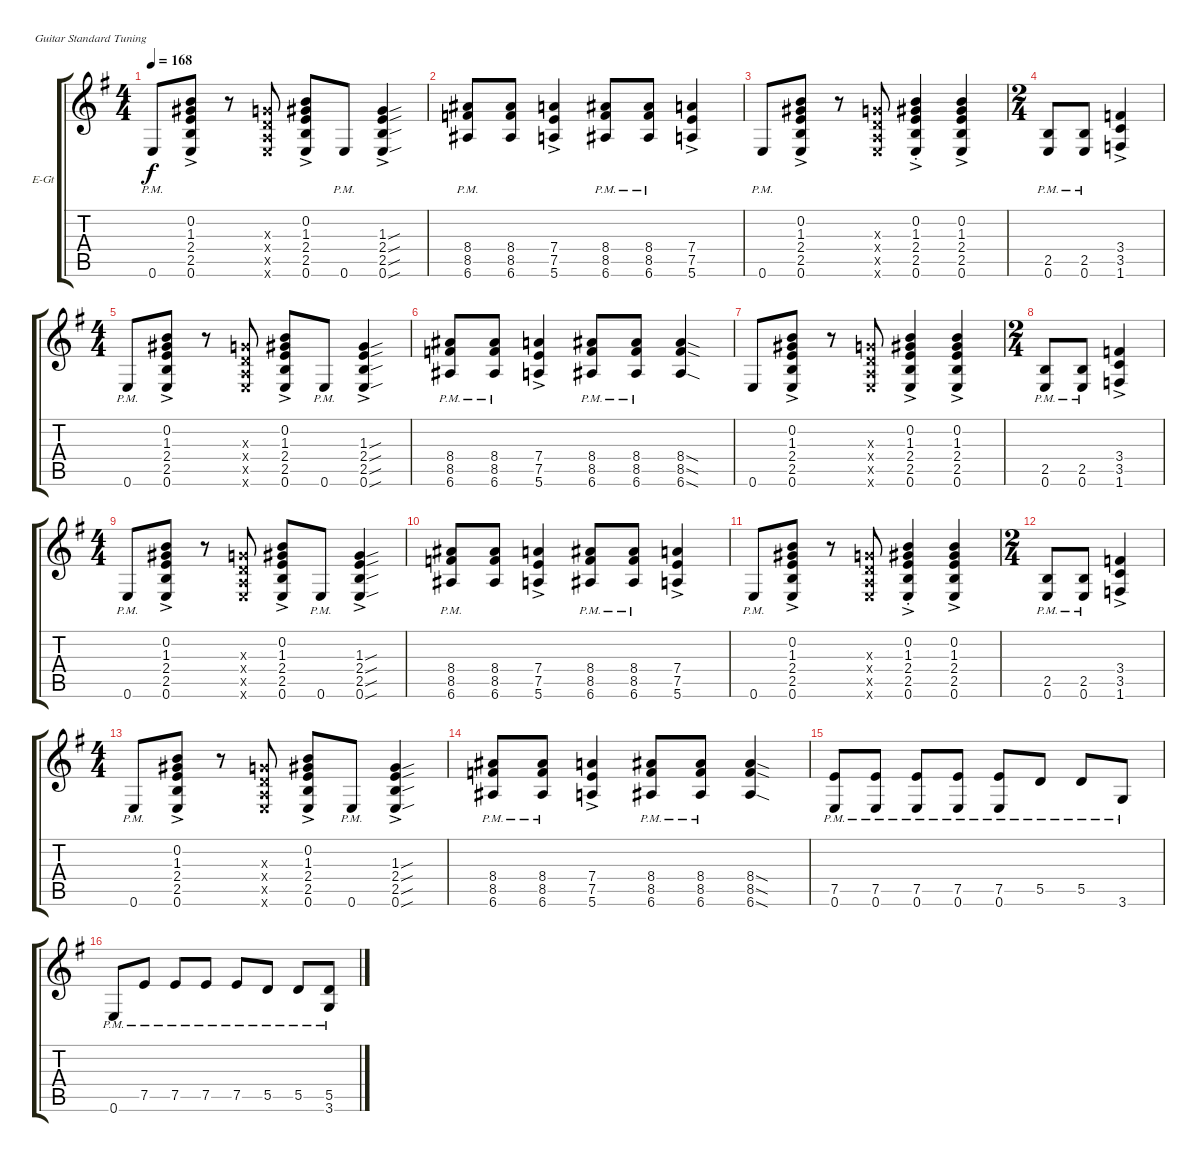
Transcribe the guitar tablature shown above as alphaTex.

\bracketExtendMode groupsimilarinstruments
\firstSystemTrackNameOrientation horizontal
\otherSystemsTrackNameOrientation horizontal
\track ("Guitar 2" "E-Gt") {instrument electricguitarclean}
\staff {score tabs}
\tuning (E4 B3 G3 D3 A2 E2)
\ts (4 4)
\tempo 168
\clef g2
\scale
1.10845
\ks g
0.6{pm}.8{dy f} (2.4 2.5 0.6{ac} 1.3 0.2).8 r.8 (0.4{x} 0.5{x} 0.6{x} 0.3{x}).8 (2.4{ac} 2.5{ac} 0.6{ac} 0.2{ac} 1.3{ac}).8 0.6{pm}.8 (0.6{sou ac} 2.5{sou} 2.4{sou} 1.3{sou}).4 |
\scale
0.891551 (8.5 6.6{pm} 8.4).8 (8.5 6.6 8.4).8 (7.4 7.5 5.6{ac}).4 (8.5{pm} 6.6{pm} 8.4{pm}).8 (8.5{pm} 6.6{pm} 8.4{pm}).8 (7.4 7.5{ac} 5.6).4 |
\scale
1.07818 0.6{pm}.8 (2.4 2.5 0.6{ac} 1.3 0.2).8 r.8 (0.4{x} 0.5{x} 0.6{x} 0.3{x}).8 (2.4 2.5 0.6 1.3 0.2{ac st}).4 (2.4 2.5{ac} 0.6 1.3 0.2).4 |
\ts (2 4)
\scale
0.921816 (0.6{pm} 2.5{pm}).8 (0.6{pm} 2.5{pm}).8 (3.4 3.5 1.6{ac}).4 |
\ts (4 4)
\scale
1.10845 0.6{pm}.8 (2.4 2.5 0.6 1.3 0.2{ac}).8 r.8 (0.4{x} 0.5{x} 0.6{x} 0.3{x}).8 (2.4 2.5 0.6{ac} 1.3 0.2).8 0.6{pm}.8 (2.4{sou} 2.5{sou} 0.6{sou ac} 1.3{sou}).4 |
\scale
0.891551 (8.5{pm} 6.6{pm} 8.4{pm}).8 (8.5{pm} 6.6{pm} 8.4{pm}).8 (7.4 7.5 5.6{ac}).4 (8.5{pm} 6.6{pm} 8.4{pm}).8 (8.5{pm} 6.6{pm} 8.4{pm}).8 (8.4{sod} 8.5{sod} 6.6{sod}).4 |
\scale
1.07818 0.6.8 (2.4{ac} 2.5{ac} 0.6{ac} 1.3{ac} 0.2{ac}).8 r.8 (0.4{x} 0.5{x} 0.6{x} 0.3{x}).8 (2.4{ac} 2.5{ac} 0.6{ac} 0.2{ac} 1.3{ac}).4 (2.4{ac} 2.5{ac} 0.6{ac} 0.2{ac} 1.3{ac}).4 |
\ts (2 4)
\scale
0.921816 (0.6{pm} 2.5{pm}).8 (0.6{pm} 2.5{pm}).8 (3.4 3.5 1.6{ac}).4 |
\ts (4 4)
\scale
1.10845 0.6{pm}.8 (2.4 2.5 0.6{ac} 1.3 0.2).8 r.8 (0.4{x} 0.5{x} 0.6{x} 0.3{x}).8 (2.4{ac} 2.5{ac} 0.6{ac} 0.2{ac} 1.3{ac}).8 0.6{pm}.8 (0.6{sou ac} 2.5{sou} 2.4{sou} 1.3{sou}).4 |
\scale
0.891551 (8.5 6.6{pm} 8.4).8 (8.5 6.6 8.4).8 (7.4 7.5 5.6{ac}).4 (8.5{pm} 6.6{pm} 8.4{pm}).8 (8.5{pm} 6.6{pm} 8.4{pm}).8 (7.4 7.5{ac} 5.6).4 |
\scale
1.07818 0.6{pm}.8 (2.4 2.5 0.6{ac} 1.3 0.2).8 r.8 (0.4{x} 0.5{x} 0.6{x} 0.3{x}).8 (2.4 2.5 0.6 1.3 0.2{ac st}).4 (2.4 2.5{ac} 0.6 1.3 0.2).4 |
\ts (2 4)
\scale
0.921816 (0.6{pm} 2.5{pm}).8 (0.6{pm} 2.5{pm}).8 (3.4 3.5 1.6{ac}).4 |
\ts (4 4)
\scale
1.10845 0.6{pm}.8 (2.4 2.5 0.6 1.3 0.2{ac}).8 r.8 (0.4{x} 0.5{x} 0.6{x} 0.3{x}).8 (2.4 2.5 0.6{ac} 1.3 0.2).8 0.6{pm}.8 (2.4{sou} 2.5{sou} 0.6{sou ac} 1.3{sou}).4 |
\scale
0.891551 (8.5{pm} 6.6{pm} 8.4{pm}).8 (8.5{pm} 6.6{pm} 8.4{pm}).8 (7.4 7.5 5.6{ac}).4 (8.5{pm} 6.6{pm} 8.4{pm}).8 (8.5{pm} 6.6{pm} 8.4{pm}).8 (8.4{sod} 8.5{sod} 6.6{sod}).4 |
\scale
1.07818 (7.5{pm} 0.6{pm}).8 (7.5{pm} 0.6{pm}).8 (7.5{pm} 0.6{pm}).8 (7.5{pm} 0.6{pm}).8 (7.5{pm} 0.6{pm}).8 5.5{pm}.8 5.5{pm}.8 3.6{pm}.8 |
\scale
0.921816 0.6{pm}.8 7.5{pm}.8 7.5{pm}.8 7.5{pm}.8 7.5{pm}.8 5.5{pm}.8 5.5{pm}.8 (3.6{pm} 5.5{pm}).8
